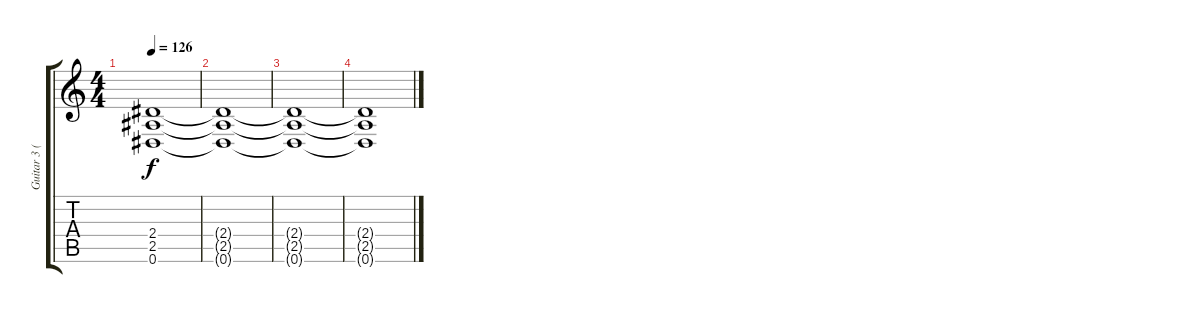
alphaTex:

\track ("Guitar 3 (Rhythm)" "Guitar 3 (") {instrument distortionguitar}
\staff {score tabs}
\tuning (Eb4 Bb3 Gb3 Db3 Ab2 Eb2) {hide}
\ts (4 4)
\tempo 126
\clef g2
\ks c
(2.4{t} 2.5{t} 0.6{t}).1{dy f} |
(2.4{t} 2.5{t} 0.6{t}).1 |
(2.4{t} 2.5{t} 0.6{t}).1 |
(2.4{t} 2.5{t} 0.6{t}).1
